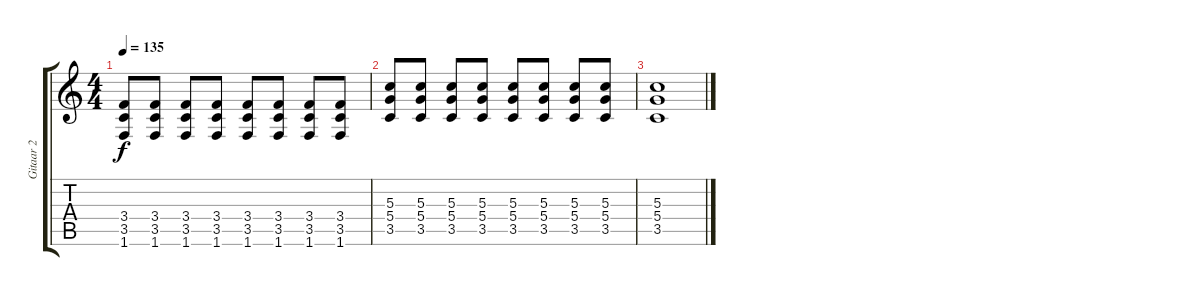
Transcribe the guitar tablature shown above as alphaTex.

\track ("Gitaar 2" "Gitaar 2") {instrument overdrivenguitar}
\staff {score tabs}
\tuning (E4 B3 G3 D3 A2 E2) {hide}
\ts (4 4)
\tempo 135
\clef g2
\ks c
(3.4 3.5 1.6).8{dy f} (3.4 3.5 1.6).8 (3.4 3.5 1.6).8 (3.4 3.5 1.6).8 (3.4 3.5 1.6).8 (3.4 3.5 1.6).8 (3.4 3.5 1.6).8 (3.4 3.5 1.6).8 |
(5.3 5.4 3.5).8 (5.3 5.4 3.5).8 (5.3 5.4 3.5).8 (5.3 5.4 3.5).8 (5.3 5.4 3.5).8 (5.3 5.4 3.5).8 (5.3 5.4 3.5).8 (5.3 5.4 3.5).8 |
(5.3 5.4 3.5).1
